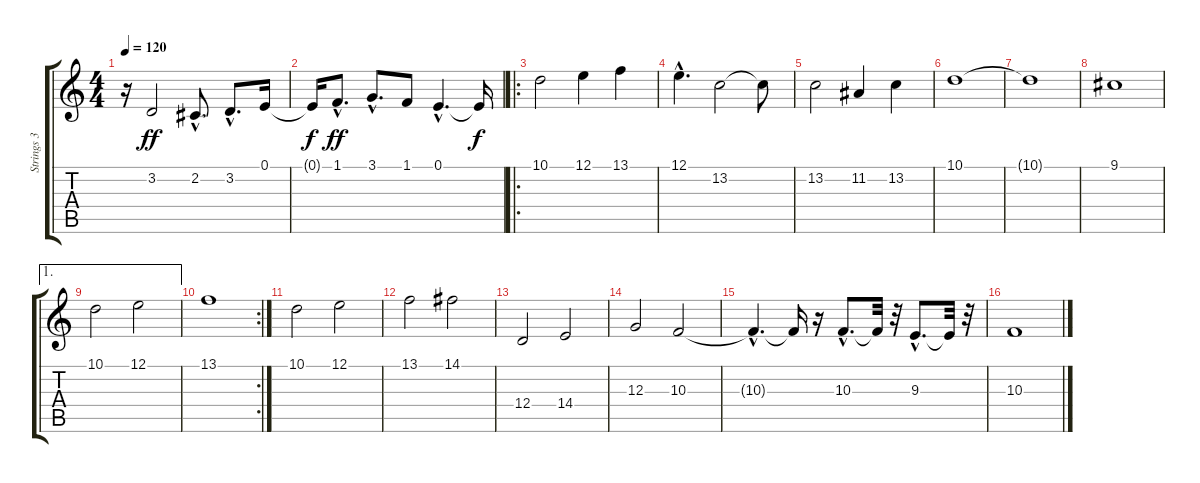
\track ("Strings 3" "Strings 3") {instrument synthstrings1}
\staff {score tabs}
\tuning (E4 B3 G3 D3 A2 E2) {hide}
\ts (4 4)
\tempo 120
\clef g2
\ks c
r.16{dy ff} 3.2.2 2.2{hac}.8{d} 3.2{hac}.8{d} 0.1.16 |
0.1{t}.16{dy f} 1.1{hac}.8{d dy ff} 3.1{hac}.8{d} 1.1.8 0.1{hac}.4{d} 0.1{t}.16{dy f} |
\ro
10.1.2 12.1.4 13.1.4 |
12.1{hac}.4{d} 13.2.2 13.2{t}.8 |
13.2.2 11.2.4 13.2.4 |
10.1.1 |
10.1{t}.1 |
9.1.1 |
\ae 1
10.1.2 12.1.2 |
\rc 2
13.1.1 |
10.1.2 12.1.2 |
13.1.2 14.1.2 |
12.4.2 14.4.2 |
12.3.2 10.3.2 |
10.3{hac t}.4{d} 10.3{t}.16 r.16 10.3{hac}.8{d} 10.3{t}.32 r.32 9.3{hac}.8{d} 9.3{t}.32 r.32 |
10.3.1
